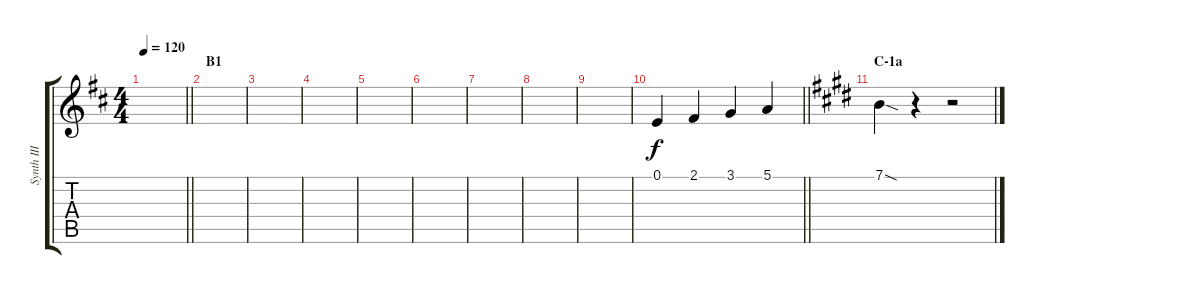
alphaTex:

\track ("Synth III (Kotobuki Tsumugi)" "Synth III ") {instrument trumpet}
\staff {score tabs}
\tuning (E4 B3 G3 D3 A2 E2) {hide}
\ts (4 4)
\tempo 120
\clef g2
\barLineRight lightlight
\ks d
|
\section ("" "B1")
|
|
|
|
|
|
|
|
\barLineRight lightlight
0.1.4 2.1.4 3.1.4 5.1.4 |
\section ("" "C-1a")
\ks e
7.1{sod}.4 r.4 r.2
